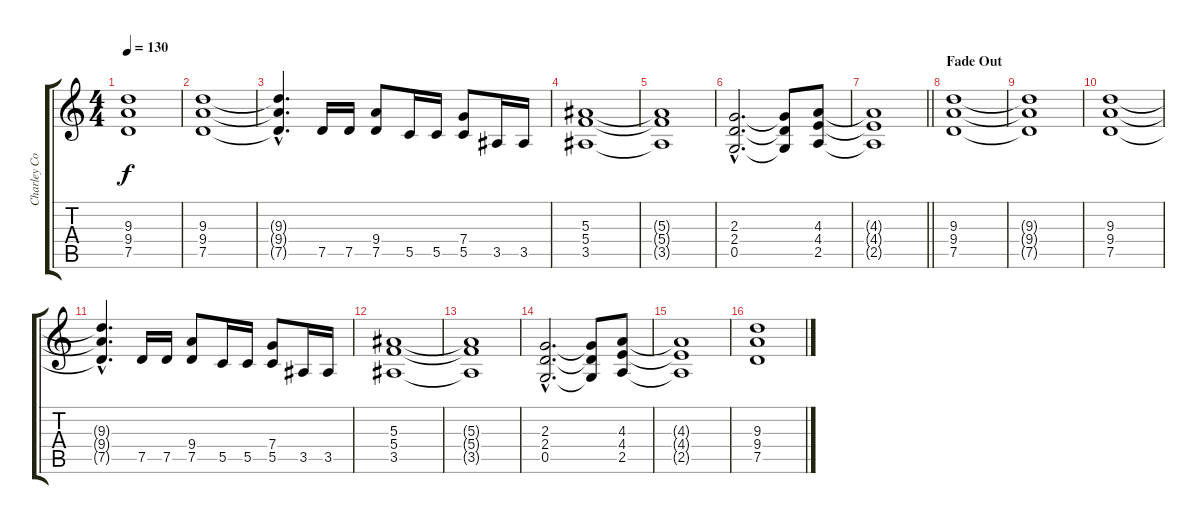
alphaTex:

\track ("Charley Corbiaux (Guitar 1)" "Charley Co") {instrument distortionguitar}
\staff {score tabs}
\tuning (D4 A3 F3 C3 G2 D2) {hide}
\ts (4 4)
\tempo 130
\clef g2
\ks c
(9.3{t} 9.4{t} 7.5{t}).1{dy f} |
(9.3 9.4 7.5).1 |
(9.3{hac t} 9.4{hac t} 7.5{hac t}).4{d} 7.5.16 7.5.16 (9.4 7.5).8 5.5.16 5.5.16 (7.4 5.5).8 3.5.16 3.5.16 |
(5.3 5.4 3.5).1 |
(5.3{t} 5.4{t} 3.5{t}).1 |
(2.3{hac} 2.4{hac} 0.5{hac}).2{d} (2.3{t} 2.4{t} 0.5{t}).8 (4.3 4.4 2.5).8 |
\barLineRight lightlight
(4.3{t} 4.4{t} 2.5{t}).1 |
\section ("" "Fade Out")
(9.3 9.4 7.5).1{volume 10 balance 0 instrument distortionguitar} |
(9.3{t} 9.4{t} 7.5{t}).1 |
(9.3 9.4 7.5).1 |
(9.3{hac t} 9.4{hac t} 7.5{hac t}).4{d} 7.5.16 7.5.16 (9.4 7.5).8 5.5.16 5.5.16 (7.4 5.5).8 3.5.16 3.5.16 |
(5.3 5.4 3.5).1{volume 9} |
(5.3{t} 5.4{t} 3.5{t}).1 |
(2.3{hac} 2.4{hac} 0.5{hac}).2{d volume 8} (2.3{t} 2.4{t} 0.5{t}).8 (4.3 4.4 2.5).8 |
(4.3{t} 4.4{t} 2.5{t}).1 |
(9.3 9.4 7.5).1{volume 7}
